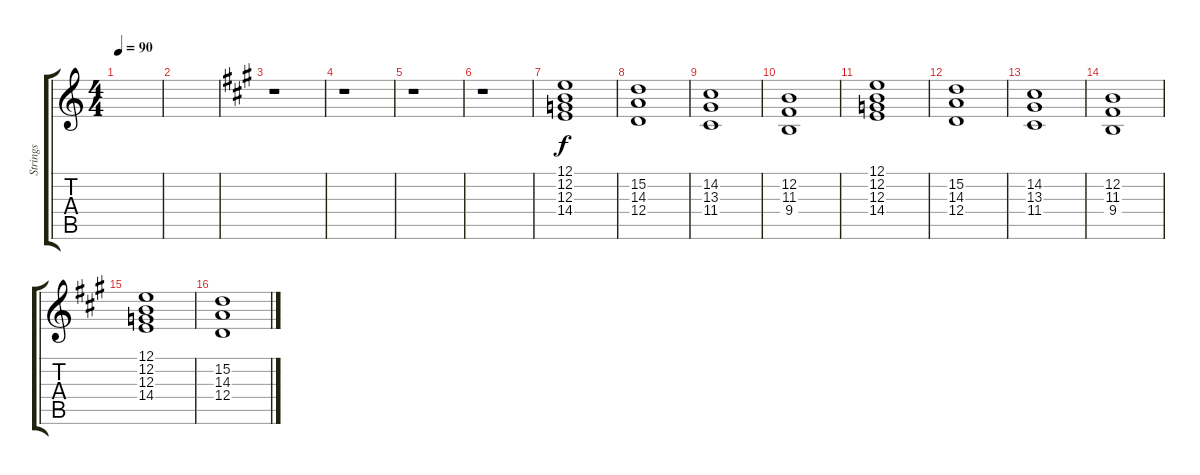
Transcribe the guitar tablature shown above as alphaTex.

\track ("Strings" "Strings") {instrument stringensemble2}
\staff {score tabs}
\tuning (E4 B3 G3 D3 A2 E2) {hide}
\ts (4 4)
\tempo 90
\clef g2
\ks c
|
|
\ks a
r.1 |
r.1 |
r.1 |
r.1 |
(12.1 12.2 12.3 14.4).1 |
(15.2 14.3 12.4).1 |
(14.2 13.3 11.4).1 |
(12.2 11.3 9.4).1 |
(12.1 12.2 12.3 14.4).1 |
(15.2 14.3 12.4).1 |
(14.2 13.3 11.4).1 |
(12.2 11.3 9.4).1 |
(12.1 12.2 12.3 14.4).1 |
(15.2 14.3 12.4).1
